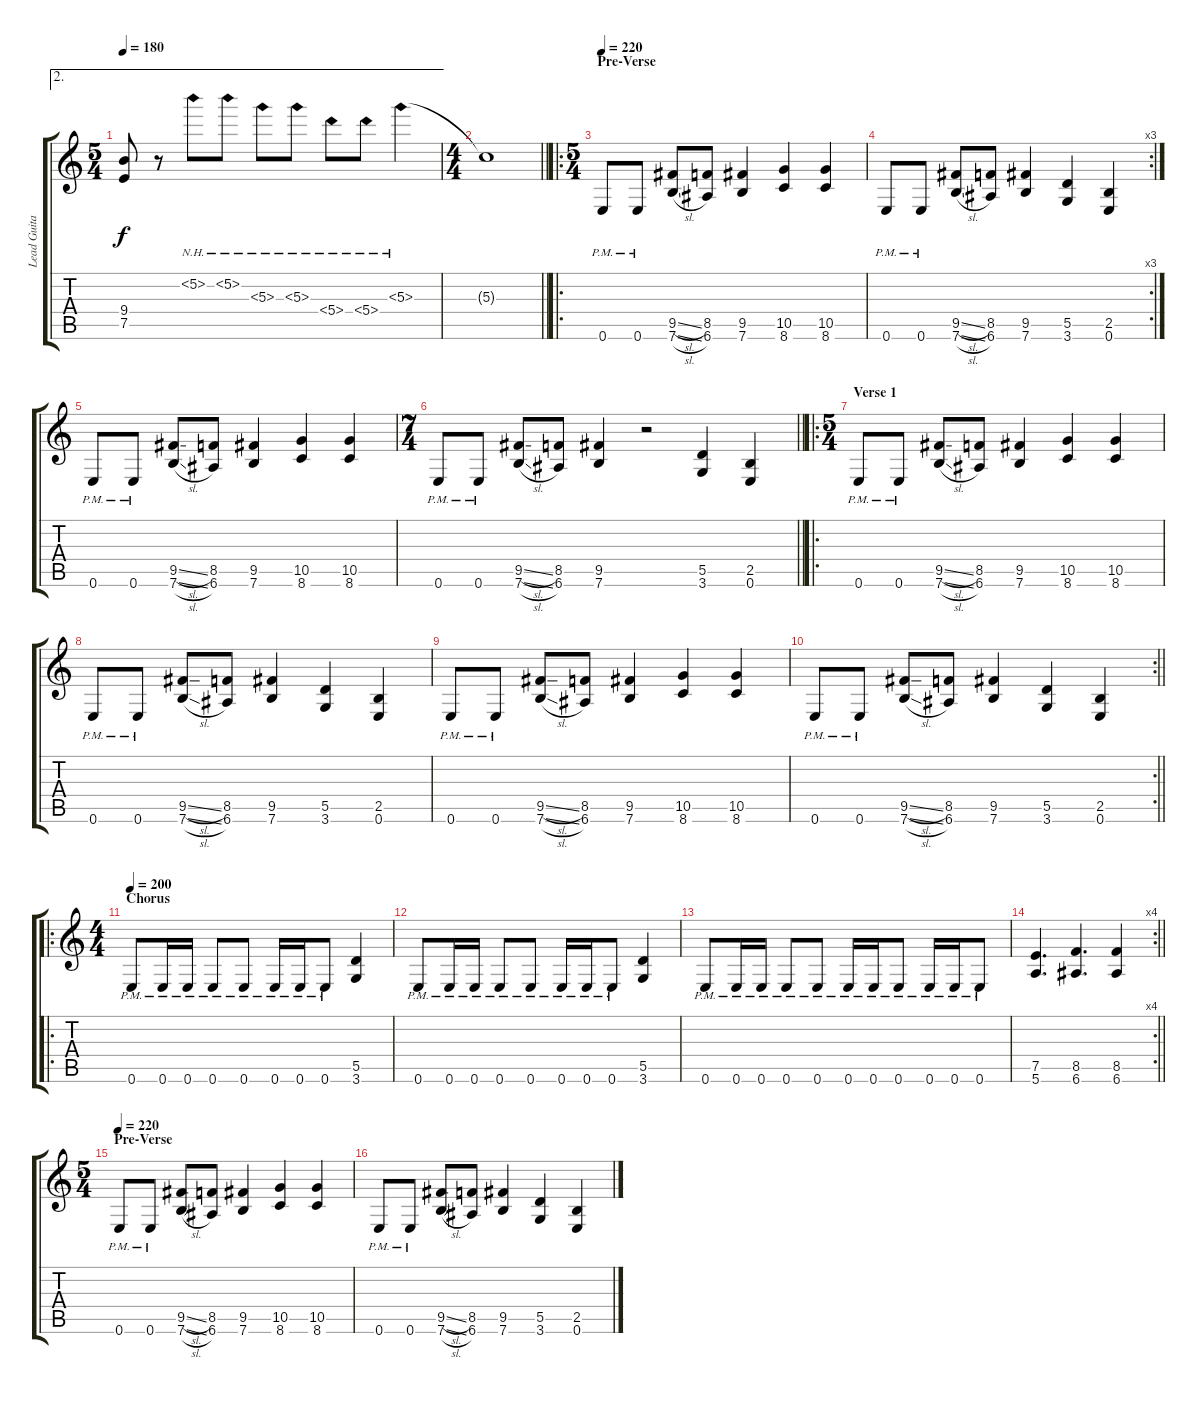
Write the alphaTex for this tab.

\track ("Lead Guitar" "Lead Guita") {instrument distortionguitar}
\staff {score tabs}
\tuning (E4 B3 G3 D3 A2 E2) {hide}
\ae 2
\ts (5 4)
\tempo 180
\clef g2
\ks c
(9.4 7.5).8{dy f} r.8 5.2{nh}.8 5.2{nh}.8 5.3{nh}.8 5.3{nh}.8 5.4{nh}.8 5.4{nh}.8 5.3{nh}.4 |
\ts (4 4)
\barLineRight lightlight
5.3{t}.1 |
\ro
\ts (5 4)
\section ("" "Pre-Verse")
\tempo 220
0.6{pm}.8 0.6{pm}.8 (9.5{sl} 7.6{sl}).8 (8.5 6.6).8 (9.5 7.6).4 (10.5 8.6).4 (10.5 8.6).4 |
\rc 3
0.6{pm}.8 0.6{pm}.8 (9.5{sl} 7.6{sl}).8 (8.5 6.6).8 (9.5 7.6).4 (5.5 3.6).4 (2.5 0.6).4 |
0.6{pm}.8 0.6{pm}.8 (9.5{sl} 7.6{sl}).8 (8.5 6.6).8 (9.5 7.6).4 (10.5 8.6).4 (10.5 8.6).4 |
\ts (7 4)
\barLineRight lightlight
0.6{pm}.8 0.6{pm}.8 (9.5{sl} 7.6{sl}).8 (8.5 6.6).8 (9.5 7.6).4 r.2 (5.5 3.6).4 (2.5 0.6).4 |
\ro
\ts (5 4)
\section ("" "Verse 1")
0.6{pm}.8 0.6{pm}.8 (9.5{sl} 7.6{sl}).8 (8.5 6.6).8 (9.5 7.6).4 (10.5 8.6).4 (10.5 8.6).4 |
0.6{pm}.8 0.6{pm}.8 (9.5{sl} 7.6{sl}).8 (8.5 6.6).8 (9.5 7.6).4 (5.5 3.6).4 (2.5 0.6).4 |
0.6{pm}.8 0.6{pm}.8 (9.5{sl} 7.6{sl}).8 (8.5 6.6).8 (9.5 7.6).4 (10.5 8.6).4 (10.5 8.6).4 |
\rc 2
\barLineRight lightlight
0.6{pm}.8 0.6{pm}.8 (9.5{sl} 7.6{sl}).8 (8.5 6.6).8 (9.5 7.6).4 (5.5 3.6).4 (2.5 0.6).4 |
\ro
\ts (4 4)
\section ("" "Chorus")
\tempo 200
0.6{pm}.8 0.6{pm}.16 0.6{pm}.16 0.6{pm}.8 0.6{pm}.8 0.6{pm}.16 0.6{pm}.16 0.6{pm}.8 (5.5 3.6).4 |
0.6{pm}.8 0.6{pm}.16 0.6{pm}.16 0.6{pm}.8 0.6{pm}.8 0.6{pm}.16 0.6{pm}.16 0.6{pm}.8 (5.5 3.6).4 |
0.6{pm}.8 0.6{pm}.16 0.6{pm}.16 0.6{pm}.8 0.6{pm}.8 0.6{pm}.16 0.6{pm}.16 0.6{pm}.8 0.6{pm}.16 0.6{pm}.16 0.6{pm}.8 |
\rc 4
\barLineRight lightlight
(7.5 5.6).4{d} (8.5 6.6).4{d} (8.5 6.6).4 |
\ts (5 4)
\section ("" "Pre-Verse")
\tempo 220
0.6{pm}.8 0.6{pm}.8 (9.5{sl} 7.6{sl}).8 (8.5 6.6).8 (9.5 7.6).4 (10.5 8.6).4 (10.5 8.6).4 |
0.6{pm}.8 0.6{pm}.8 (9.5{sl} 7.6{sl}).8 (8.5 6.6).8 (9.5 7.6).4 (5.5 3.6).4 (2.5 0.6).4
